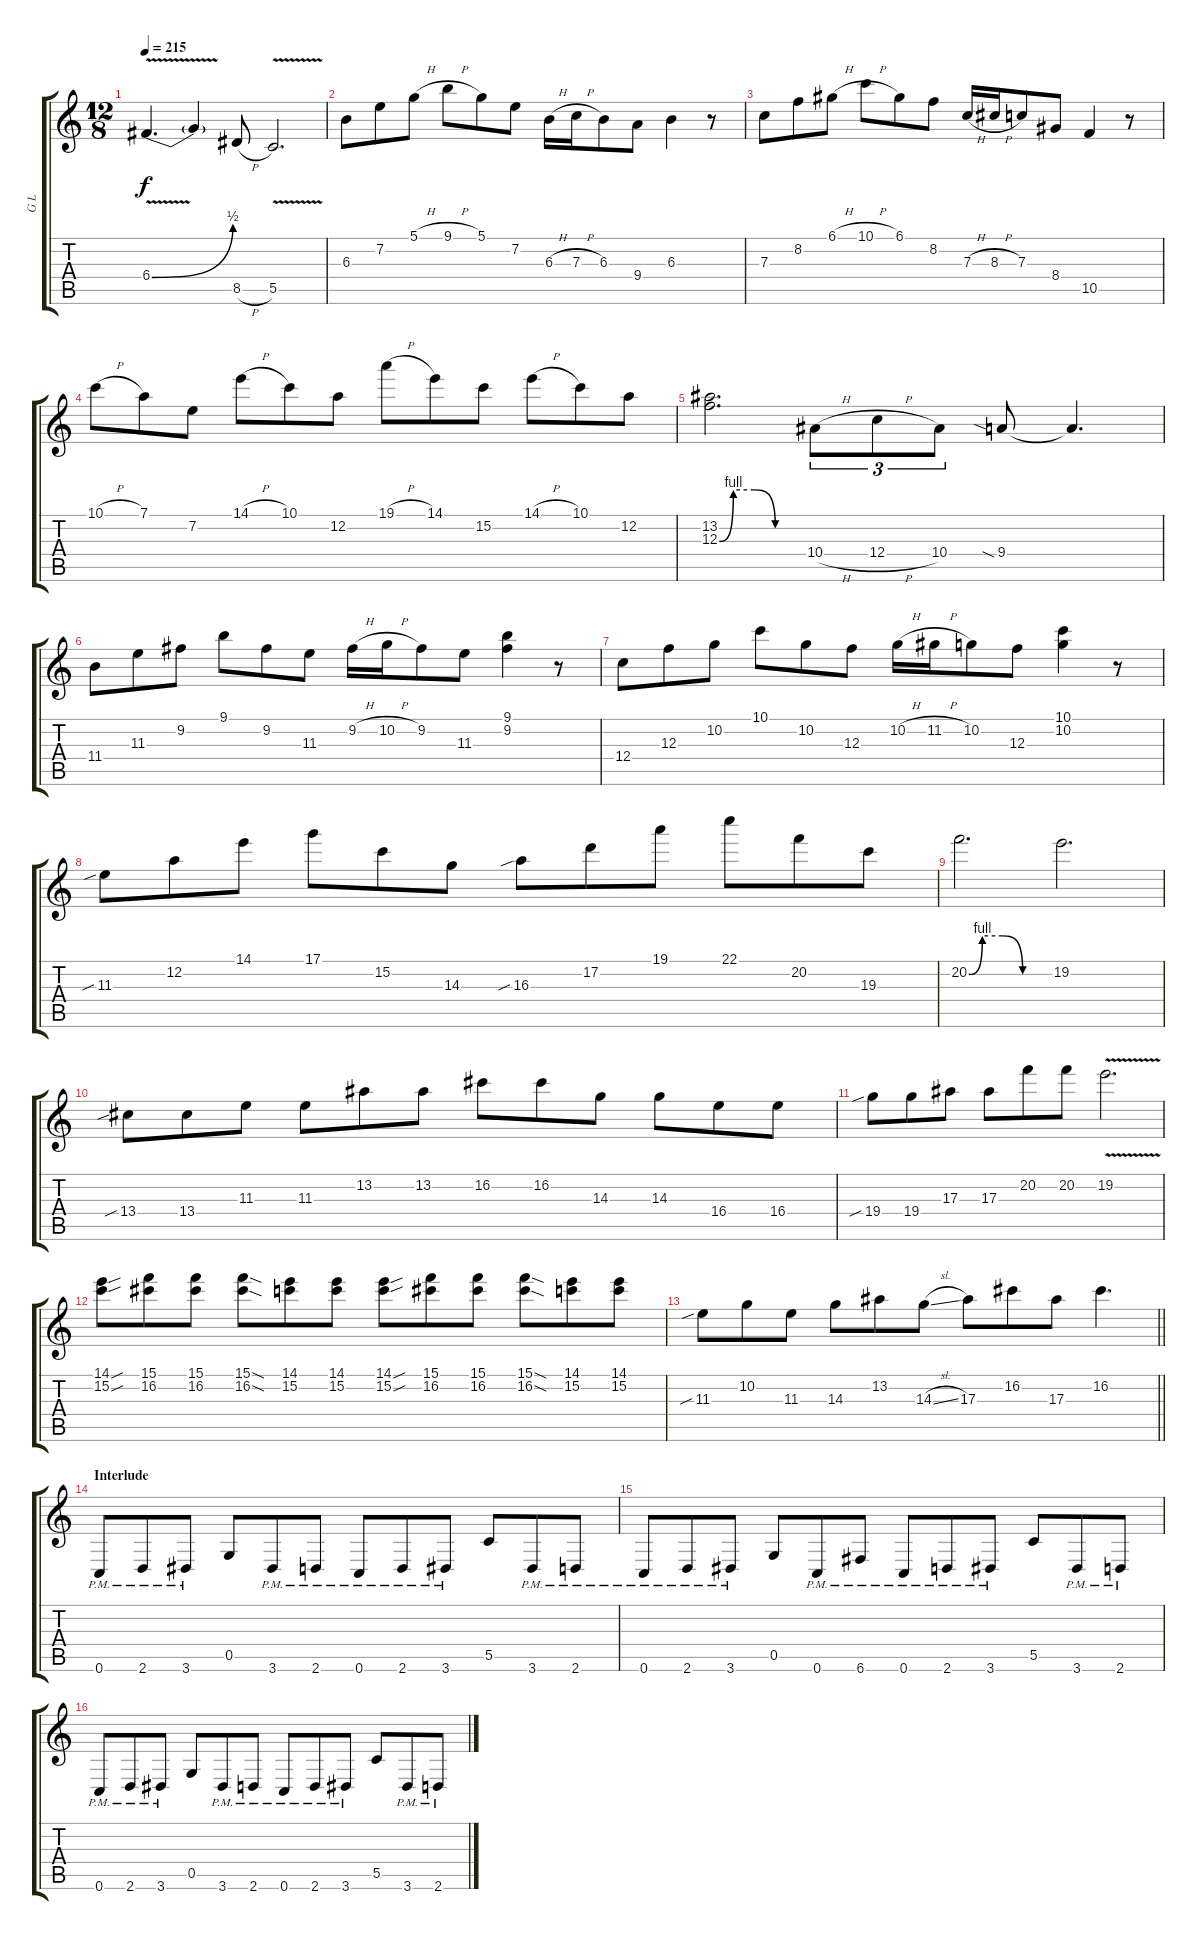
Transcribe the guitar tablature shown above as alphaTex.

\track ("G L" "G L") {instrument distortionguitar}
\staff {score tabs}
\tuning (D4 A3 F3 C3 G2 C2) {hide}
\ts (12 8)
\tempo 215
\clef g2
\ks c
6.4{be (bend 0 0 60 2) v}.4{d dy f} 6.4{t}.4 8.5{h}.8 5.5{v}.2{d} |
6.3.8 7.2.8 5.1{h}.8 9.1{h}.8 5.1.8 7.2.8 6.3{h}.16 7.3{h}.16 6.3.8 9.4.8 6.3.4 r.8 |
7.3.8 8.2.8 6.1{h}.8 10.1{h}.8 6.1.8 8.2.8 7.3{h}.16 8.3{h}.16 7.3.8 8.4.8 10.5.4 r.8 |
10.1{h}.8 7.1.8 7.2.8 14.1{h}.8 10.1.8 12.2.8 19.1{h}.8 14.1.8 15.2.8 14.1{h}.8 10.1.8 12.2.8 |
(13.2 12.3{be (custom 0 0 10 4 25 4 40 0 60 0)}).2{d} 10.4{h}.8{tu (3 2)} 12.4{h}.8{tu (3 2)} 10.4.8{tu (3 2)} 9.4{sia}.8 9.4{t}.4{d} |
11.4.8 11.3.8 9.2.8 9.1.8 9.2.8 11.3.8 9.2{h}.16 10.2{h}.16 9.2.8 11.3.8 (9.1 9.2).4 r.8 |
12.4.8 12.3.8 10.2.8 10.1.8 10.2.8 12.3.8 10.2{h}.16 11.2{h}.16 10.2.8 12.3.8 (10.1 10.2).4 r.8 |
11.3{sib}.8 12.2.8 14.1.8 17.1.8 15.2.8 14.3.8 16.3{sib}.8 17.2.8 19.1.8 22.1.8 20.2.8 19.3.8 |
20.2{be (custom 0 0 10 4 25 4 40 0 60 0)}.2{d} 19.2.2{d} |
13.4{sib}.8 13.4.8 11.3.8 11.3.8 13.2.8 13.2.8 16.2.8 16.2.8 14.3.8 14.3.8 16.4.8 16.4.8 |
19.4{sib}.8 19.4.8 17.3.8 17.3.8 20.2.8 20.2.8 19.2{v}.2{d} |
(14.1{sou} 15.2{sou}).8 (15.1 16.2).8 (15.1 16.2).8 (15.1{sod} 16.2{sod}).8 (14.1 15.2).8 (14.1 15.2).8 (14.1{sou} 15.2{sou}).8 (15.1 16.2).8 (15.1 16.2).8 (15.1{sod} 16.2{sod}).8 (14.1 15.2).8 (14.1 15.2).8 |
\barLineRight lightlight
11.3{sib}.8 10.2.8 11.3.8 14.3.8 13.2.8 14.3{sl}.8 17.3.8 16.2.8 17.3.8 16.2.4{d} |
\section ("" "Interlude")
0.6{pm}.8 2.6{pm}.8 3.6{pm}.8 0.5.8 3.6{pm}.8 2.6{pm}.8 0.6{pm}.8 2.6{pm}.8 3.6{pm}.8 5.5.8 3.6{pm}.8 2.6{pm}.8 |
0.6{pm}.8 2.6{pm}.8 3.6{pm}.8 0.5.8 0.6{pm}.8 6.6{pm}.8 0.6{pm}.8 2.6{pm}.8 3.6{pm}.8 5.5.8 3.6{pm}.8 2.6{pm}.8 |
0.6{pm}.8 2.6{pm}.8 3.6{pm}.8 0.5.8 3.6{pm}.8 2.6{pm}.8 0.6{pm}.8 2.6{pm}.8 3.6{pm}.8 5.5.8 3.6{pm}.8 2.6{pm}.8
